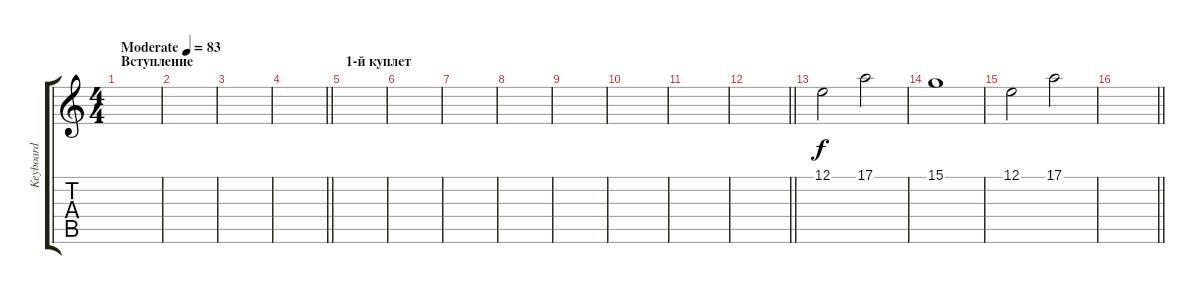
\track ("Keyboard" "Keyboard") {instrument brightacousticpiano}
\staff {score tabs}
\tuning (E4 B3 G3 D3 A2 E2) {hide}
\ts (4 4)
\section ("" "Вступление")
\tempo (83 "Moderate")
\clef g2
\ks c
|
|
|
\barLineRight lightlight
|
\section ("" "1-й куплет")
|
|
|
|
|
|
|
\barLineRight lightlight
|
\section ("" "")
12.1.2 17.1.2 |
15.1.1 |
12.1.2 17.1.2 |
\barLineRight lightlight
